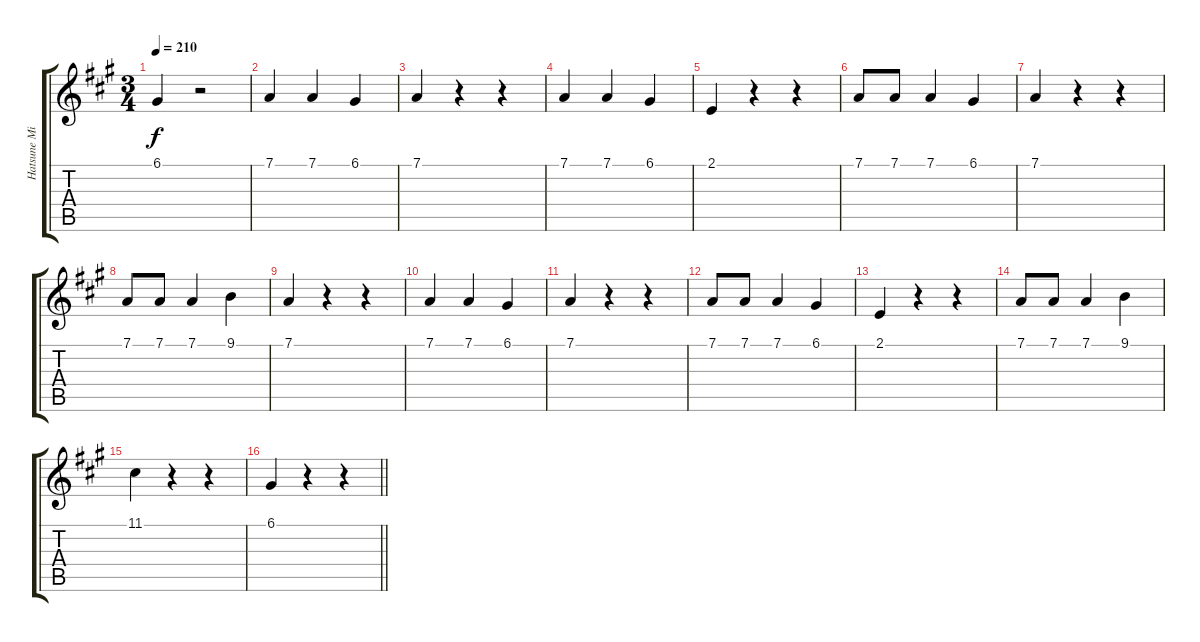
\track ("Hatsune Miku" "Hatsune Mi") {instrument clarinet}
\staff {score tabs}
\tuning (D4 A3 F3 C3 G2 C2) {hide}
\ts (3 4)
\tempo 210
\clef g2
\ks a
6.1.4{dy f} r.2 |
7.1.4 7.1.4 6.1.4 |
7.1.4 r.4 r.4 |
7.1.4 7.1.4 6.1.4 |
2.1.4 r.4 r.4 |
7.1.8 7.1.8 7.1.4 6.1.4 |
7.1.4 r.4 r.4 |
7.1.8 7.1.8 7.1.4 9.1.4 |
7.1.4 r.4 r.4 |
7.1.4 7.1.4 6.1.4 |
7.1.4 r.4 r.4 |
7.1.8 7.1.8 7.1.4 6.1.4 |
2.1.4 r.4 r.4 |
7.1.8 7.1.8 7.1.4 9.1.4 |
11.1.4 r.4 r.4 |
\barLineRight lightlight
6.1.4 r.4 r.4
